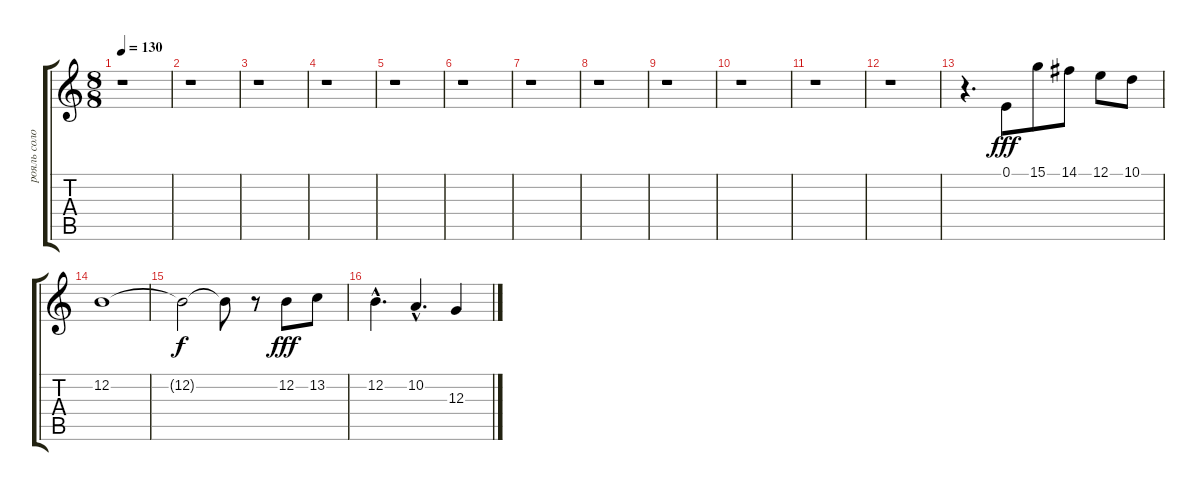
\track ("рояль соло" "рояль соло") {instrument brightacousticpiano}
\staff {score tabs}
\tuning (E4 B3 G3 D3 A2 E2) {hide}
\ts (8 8)
\tempo 130
\clef g2
\ks c
r.1{dy f} |
r.1 |
r.1 |
r.1 |
r.1 |
r.1 |
r.1 |
r.1 |
r.1 |
r.1 |
r.1 |
r.1 |
r.4{d} 0.1.8{dy fff} 15.1.8 14.1.8 12.1.8 10.1.8 |
12.2.1 |
12.2{t}.2{dy f} 12.2{t}.8 r.8 12.2.8{dy fff} 13.2.8 |
12.2{hac}.4{d} 10.2{hac}.4{d} 12.3.4
